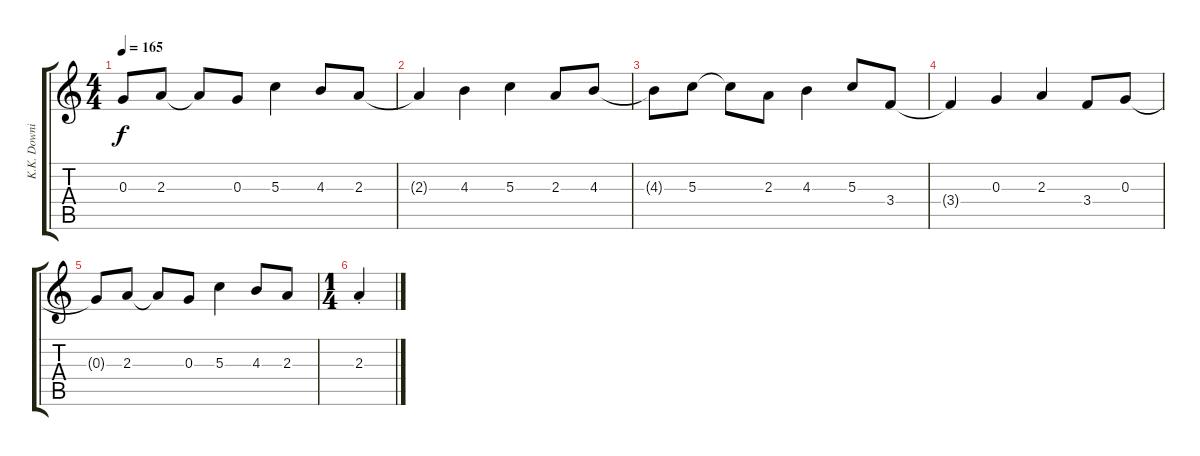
\track ("K.K. Downing" "K.K. Downi") {instrument overdrivenguitar}
\staff {score tabs}
\tuning (E4 B3 G3 D3 A2 E2) {hide}
\ts (4 4)
\tempo 165
\clef g2
\ks aminor
0.3{t}.8{dy f} 2.3.8 2.3{t}.8 0.3.8 5.3.4 4.3.8 2.3.8 |
2.3{t}.4 4.3.4 5.3.4 2.3.8 4.3.8 |
4.3{t}.8 5.3.8 5.3{t}.8 2.3.8 4.3.4 5.3.8 3.4.8 |
3.4{t}.4 0.3.4 2.3.4 3.4.8 0.3.8 |
0.3{t}.8 2.3.8 2.3{t}.8 0.3.8 5.3.4 4.3.8 2.3.8 |
\ts (1 4)
2.3{st}.4
